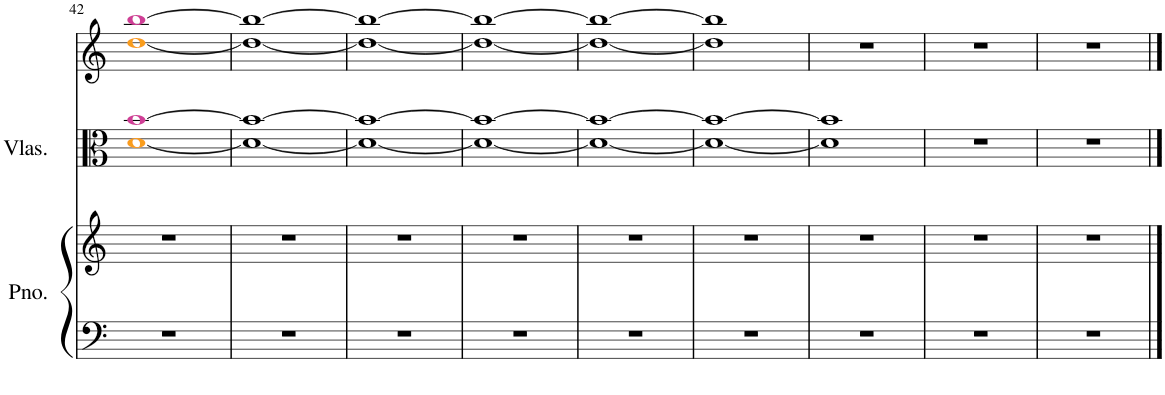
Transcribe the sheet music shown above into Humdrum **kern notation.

**kern	**kern	**kern	**kern
*part3	*part3	*part2	*part1
*staff4	*staff3	*staff2	*staff1
*I"Piano	*	*I"Violas	*I"StringInstrument
*I'Pno.	*	*I'Vlas.	*I'Str
!!LO:PB:g=z
*clefF4	*clefG2	*clefC3	*clefG2
*k[]	*k[]	*k[]	*k[]
*M4/4	*M4/4	*M4/4	*M4/4
=42	=42	=42	=42
1r	1r	[1di [1bj	[1ddi [1bbj
=43	=43	=43	=43
1r	1r	1d_ 1b_	1dd_ 1bb_
=44	=44	=44	=44
1r	1r	1d_ 1b_	1dd_ 1bb_
=45	=45	=45	=45
1r	1r	1d_ 1b_	1dd_ 1bb_
=46	=46	=46	=46
1r	1r	1d_ 1b_	1dd_ 1bb_
=47	=47	=47	=47
1r	1r	1d_ 1b_	1dd] 1bb]
=48	=48	=48	=48
1r	1r	1d] 1b]	1r
=49	=49	=49	=49
1r	1r	1r	1r
=50	=50	=50	=50
1r	1r	1r	1r
==	==	==	==
*-	*-	*-	*-
